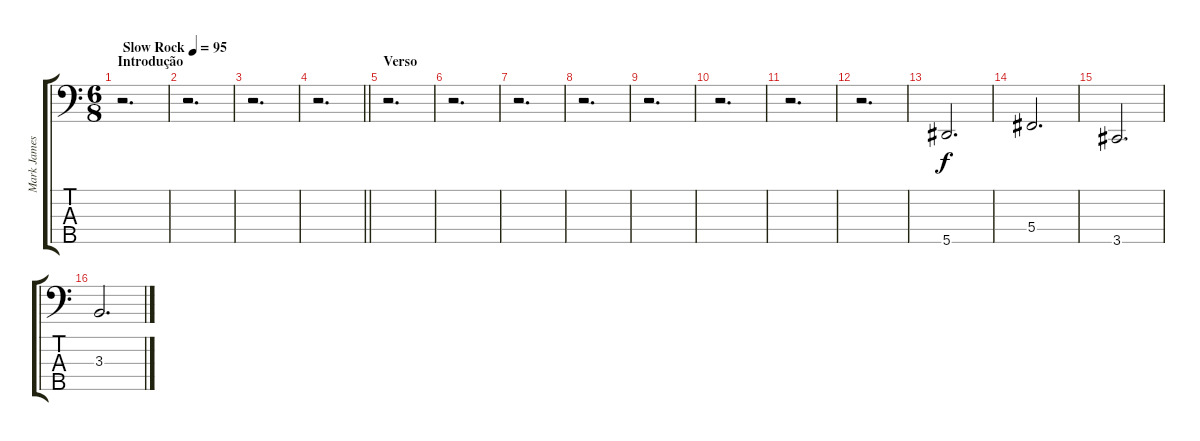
\track ("Mark James" "Mark James") {instrument electricbassfinger}
\staff {score tabs}
\tuning (Gb2 Db2 Ab1 Db1 Bb0) {hide}
\ts (6 8)
\section ("" "Introdução")
\tempo (95 "Slow Rock")
\clef f4
\ks c
r.2{d dy f instrument electricbassfinger} |
r.2{d} |
r.2{d} |
\barLineRight lightlight
r.2{d} |
\section ("" "Verso")
r.2{d} |
r.2{d} |
r.2{d} |
r.2{d} |
r.2{d} |
r.2{d} |
r.2{d} |
r.2{d} |
5.5.2{d} |
5.4.2{d} |
3.5.2{d} |
3.3.2{d}
